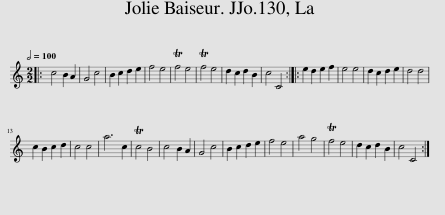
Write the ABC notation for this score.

X:1
L:1/8
Q:1/2=100
M:2/2
I:linebreak $
K:C
V:1 treble
V:1
|: c4 B2 A2 | G4 c4 | B2 c2 d2 e2 | f4 e4 | Tf4 e4 | %5
 Tf4 e4 | d2 c2 d2 B2 | c4 C4 :: e2 d2 e2 f2 | e4 e4 | %10
 d2 c2 d2 e2 | d4 d4 |$ c2 B2 c2 d2 | c4 c4 | a6 c2 | %15
 Tc4 B4 | c4 B2 A2 | G4 c4 | B2 c2 d2 e2 | f4 e4 | %20
 a4 g4 | Tf4 e4 | d2 c2 d2 B2 | c4 C4 :| %24
